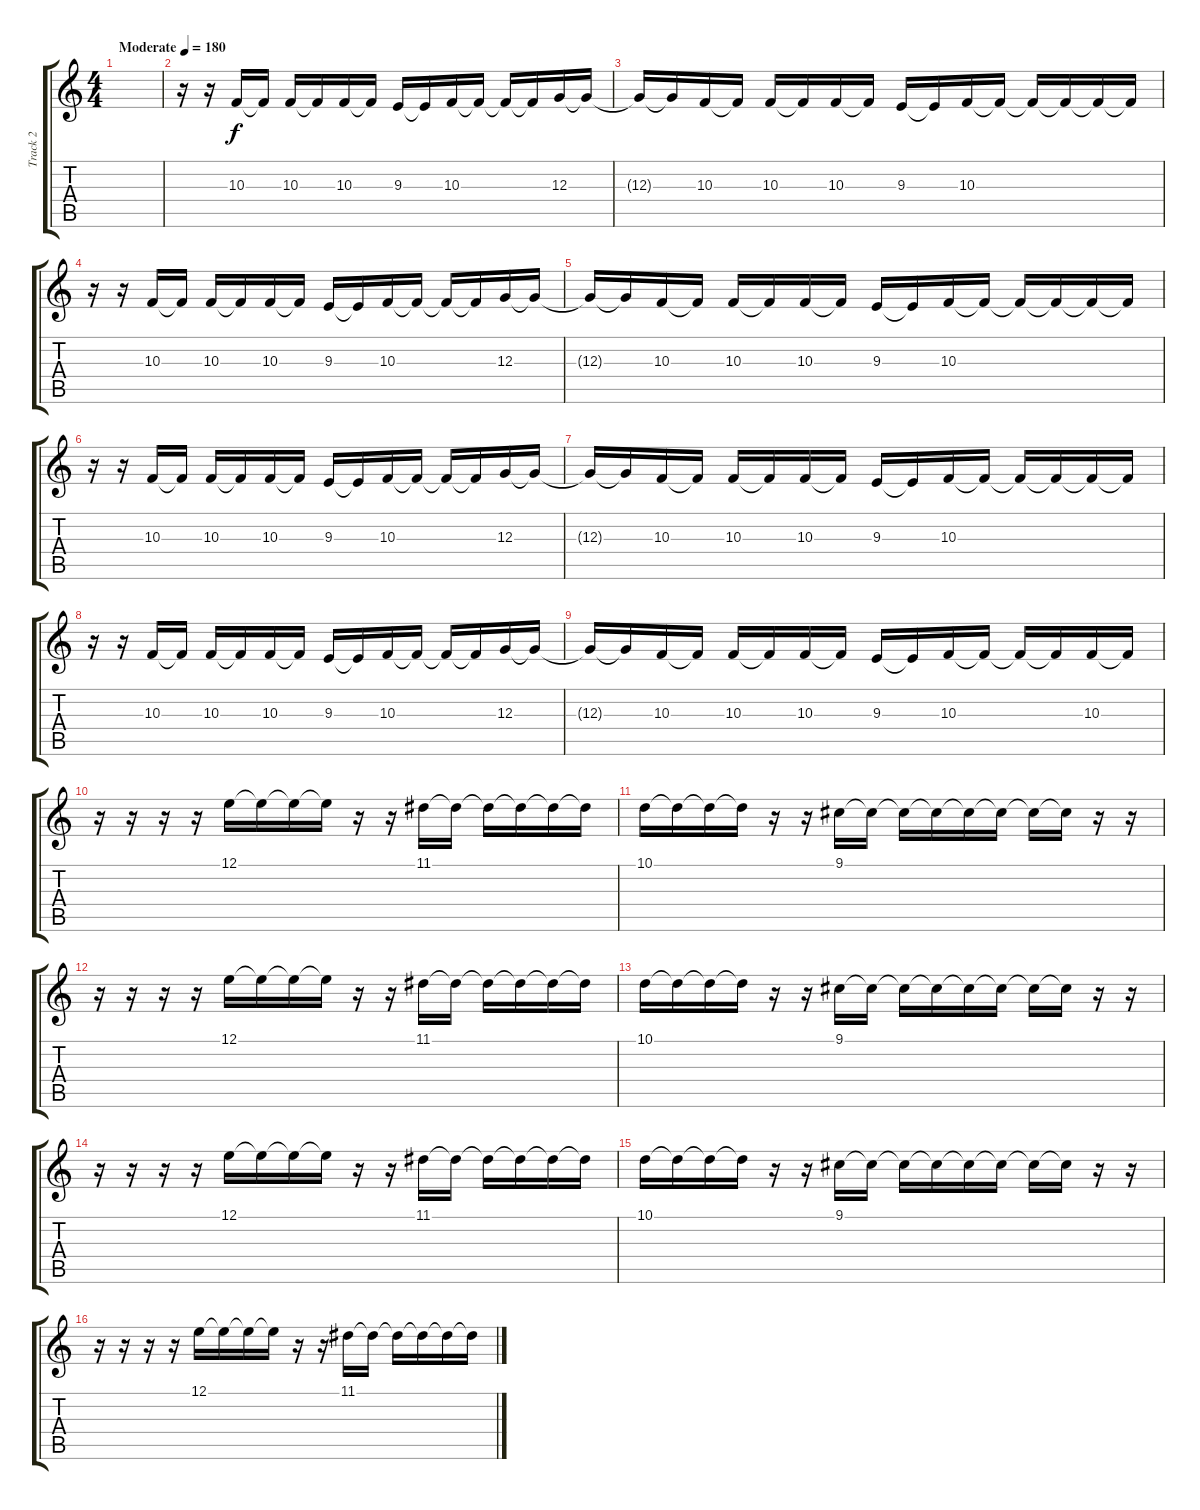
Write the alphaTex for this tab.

\track ("Track 2" "Track 2") {instrument lead5charang}
\staff {score tabs}
\tuning (E4 B3 G3 D3 A2 E2) {hide}
\ts (4 4)
\tempo (180 "Moderate")
\clef g2
\ks c
|
r.16 r.16 10.3.16 10.3{t}.16 10.3.16 10.3{t}.16 10.3.16 10.3{t}.16 9.3.16 9.3{t}.16 10.3.16 10.3{t}.16 10.3{t}.16 10.3{t}.16 12.3.16 12.3{t}.16 |
12.3{t}.16 12.3{t}.16 10.3.16 10.3{t}.16 10.3.16 10.3{t}.16 10.3.16 10.3{t}.16 9.3.16 9.3{t}.16 10.3.16 10.3{t}.16 10.3{t}.16 10.3{t}.16 10.3{t}.16 10.3{t}.16 |
r.16 r.16 10.3.16 10.3{t}.16 10.3.16 10.3{t}.16 10.3.16 10.3{t}.16 9.3.16 9.3{t}.16 10.3.16 10.3{t}.16 10.3{t}.16 10.3{t}.16 12.3.16 12.3{t}.16 |
12.3{t}.16 12.3{t}.16 10.3.16 10.3{t}.16 10.3.16 10.3{t}.16 10.3.16 10.3{t}.16 9.3.16 9.3{t}.16 10.3.16 10.3{t}.16 10.3{t}.16 10.3{t}.16 10.3{t}.16 10.3{t}.16 |
r.16 r.16 10.3.16 10.3{t}.16 10.3.16 10.3{t}.16 10.3.16 10.3{t}.16 9.3.16 9.3{t}.16 10.3.16 10.3{t}.16 10.3{t}.16 10.3{t}.16 12.3.16 12.3{t}.16 |
12.3{t}.16 12.3{t}.16 10.3.16 10.3{t}.16 10.3.16 10.3{t}.16 10.3.16 10.3{t}.16 9.3.16 9.3{t}.16 10.3.16 10.3{t}.16 10.3{t}.16 10.3{t}.16 10.3{t}.16 10.3{t}.16 |
r.16 r.16 10.3.16 10.3{t}.16 10.3.16 10.3{t}.16 10.3.16 10.3{t}.16 9.3.16 9.3{t}.16 10.3.16 10.3{t}.16 10.3{t}.16 10.3{t}.16 12.3.16 12.3{t}.16 |
12.3{t}.16 12.3{t}.16 10.3.16 10.3{t}.16 10.3.16 10.3{t}.16 10.3.16 10.3{t}.16 9.3.16 9.3{t}.16 10.3.16 10.3{t}.16 10.3{t}.16 10.3{t}.16 10.3.16 10.3{t}.16 |
r.16 r.16 r.16 r.16 12.1.16 12.1{t}.16 12.1{t}.16 12.1{t}.16 r.16 r.16 11.1.16 11.1{t}.16 11.1{t}.16 11.1{t}.16 11.1{t}.16 11.1{t}.16 |
10.1.16 10.1{t}.16 10.1{t}.16 10.1{t}.16 r.16 r.16 9.1.16 9.1{t}.16 9.1{t}.16 9.1{t}.16 9.1{t}.16 9.1{t}.16 9.1{t}.16 9.1{t}.16 r.16 r.16 |
r.16 r.16 r.16 r.16 12.1.16 12.1{t}.16 12.1{t}.16 12.1{t}.16 r.16 r.16 11.1.16 11.1{t}.16 11.1{t}.16 11.1{t}.16 11.1{t}.16 11.1{t}.16 |
10.1.16 10.1{t}.16 10.1{t}.16 10.1{t}.16 r.16 r.16 9.1.16 9.1{t}.16 9.1{t}.16 9.1{t}.16 9.1{t}.16 9.1{t}.16 9.1{t}.16 9.1{t}.16 r.16 r.16 |
r.16 r.16 r.16 r.16 12.1.16 12.1{t}.16 12.1{t}.16 12.1{t}.16 r.16 r.16 11.1.16 11.1{t}.16 11.1{t}.16 11.1{t}.16 11.1{t}.16 11.1{t}.16 |
10.1.16 10.1{t}.16 10.1{t}.16 10.1{t}.16 r.16 r.16 9.1.16 9.1{t}.16 9.1{t}.16 9.1{t}.16 9.1{t}.16 9.1{t}.16 9.1{t}.16 9.1{t}.16 r.16 r.16 |
r.16 r.16 r.16 r.16 12.1.16 12.1{t}.16 12.1{t}.16 12.1{t}.16 r.16 r.16 11.1.16 11.1{t}.16 11.1{t}.16 11.1{t}.16 11.1{t}.16 11.1{t}.16
